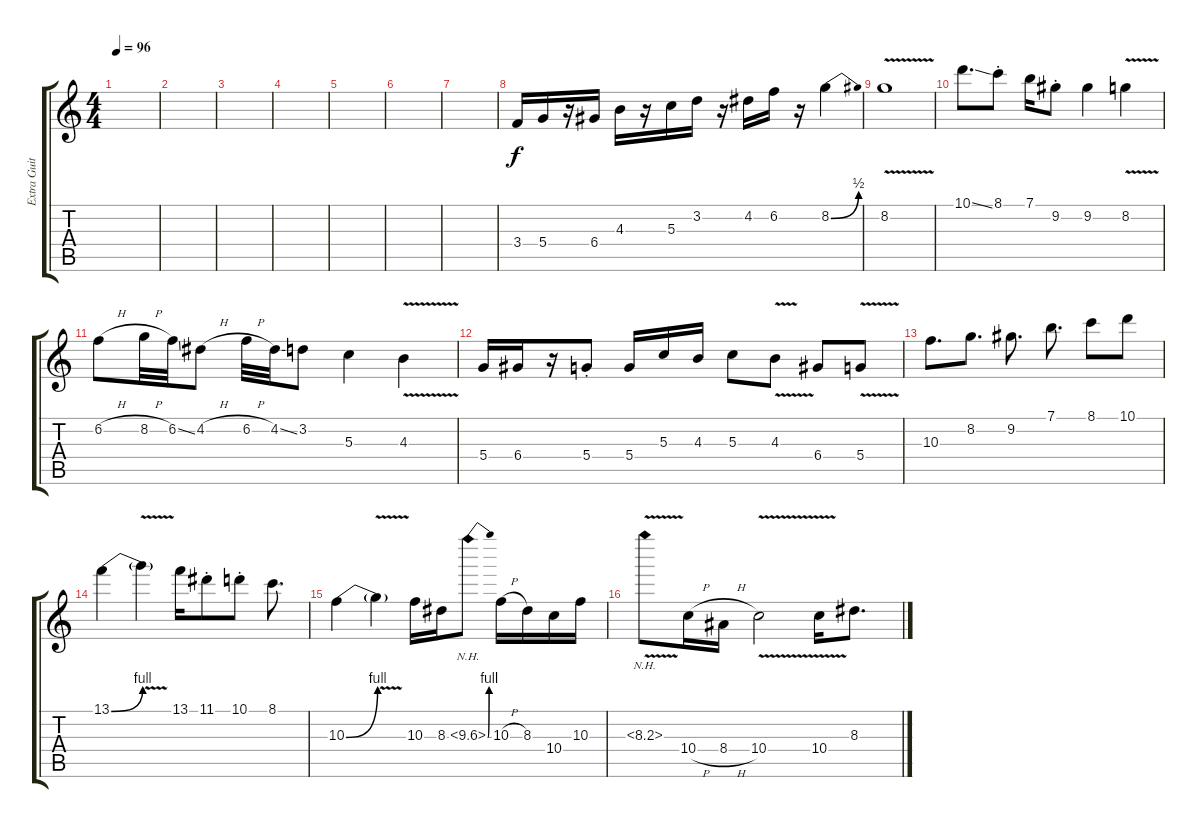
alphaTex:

\track ("Extra Guitar " "Extra Guit") {instrument distortionguitar}
\staff {score tabs}
\tuning (E4 B3 G3 D3 A2 E2) {hide}
\ts (4 4)
\tempo 96
\clef g2
\ks c
|
|
|
|
|
|
|
3.4.16 5.4.16 r.16 6.4.16 4.3.16 r.16 5.3.16 3.2.16 r.16 4.2.16 6.2.16 r.16 8.2{be (bend 0 0 60 2)}.4 |
8.2{v}.1 |
10.1{ss}.8{d} 8.1{st}.8 7.1.16 9.2{st}.8 9.2.4 8.2{v}.4 |
6.2{h}.8 8.2{h}.32 6.2{ss}.32 4.2{h}.8 6.2{h}.32 4.2{ss}.32 3.2.8 5.3.4 4.3{v}.4 |
5.4.16 6.4.16 r.16 5.4{st}.8 5.4.16 5.3.16 4.3.16 5.3.8 4.3{v}.8 6.4.8 5.4{v}.8 |
10.3.8{d} 8.2.8{d} 9.2.8{d} 7.1.8{d} 8.1.8 10.1.8 |
13.1{be (bend 0 0 60 4)}.4 13.1{v t}.4 13.1.16 11.1{st}.8 10.1{st}.8 8.1.8{d} |
10.3{be (bend 0 0 60 4)}.4 10.3{v t}.4 10.3.16 8.3.16 10.3{be (bend 0 0 60 4) nh}.8 10.3{h}.16 8.3.16 10.4.16 10.3.16 |
8.3{nh v}.8 10.4{h}.16 8.4{h}.16 10.4{v}.2 10.4{v}.16 8.3.8{d}
